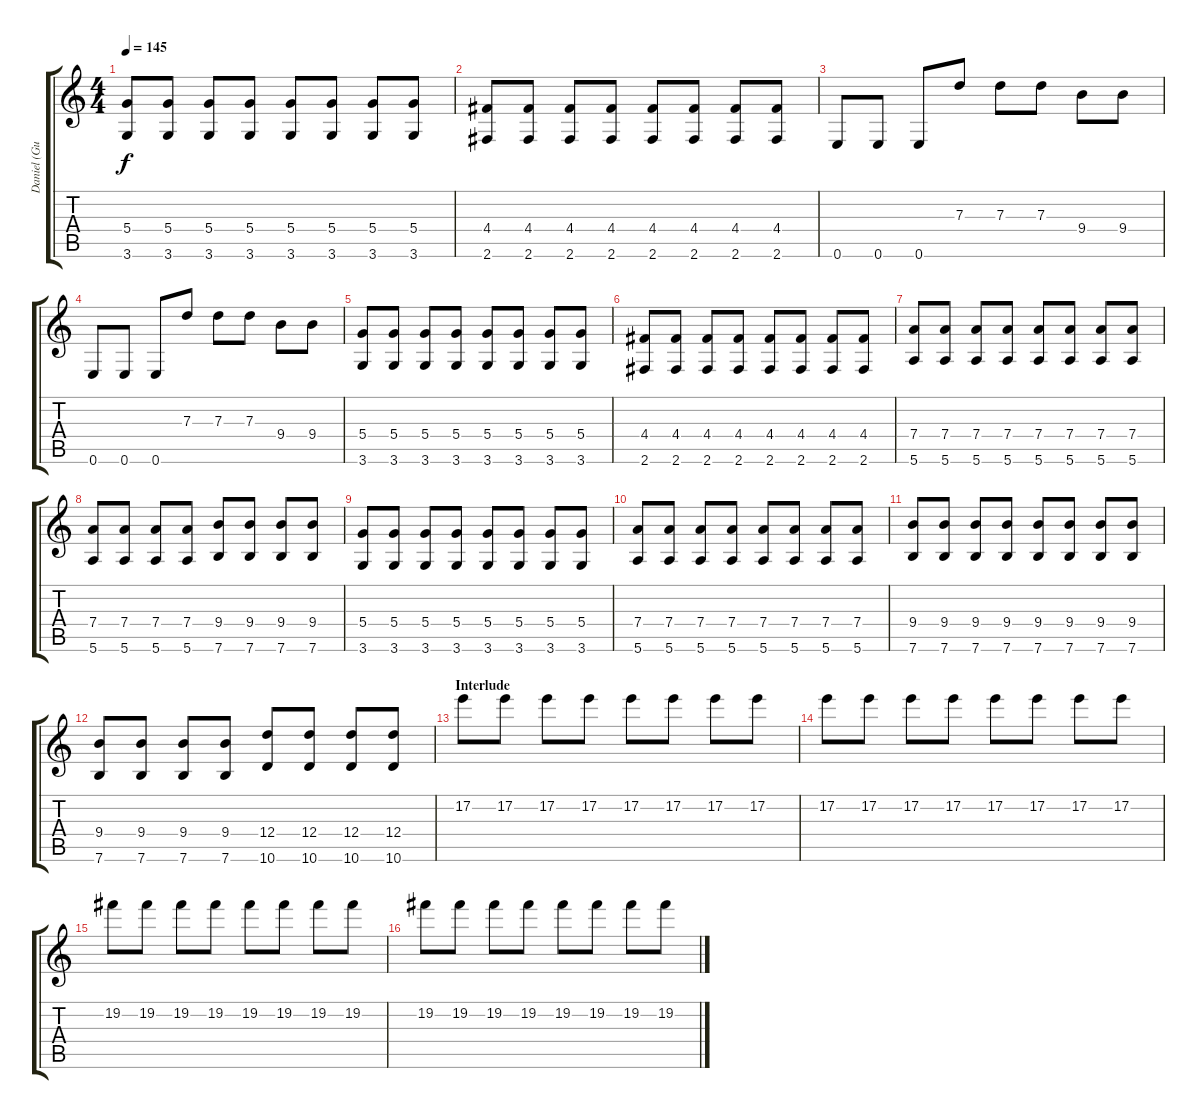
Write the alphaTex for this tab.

\track ("Daniel (Guitar)" "Daniel (Gu") {instrument distortionguitar}
\staff {score tabs}
\tuning (E4 B3 G3 D3 A2 E2) {hide}
\ts (4 4)
\tempo 145
\clef g2
\ks c
(5.4 3.6).8{dy f} (5.4 3.6).8 (5.4 3.6).8 (5.4 3.6).8 (5.4 3.6).8 (5.4 3.6).8 (5.4 3.6).8 (5.4 3.6).8 |
(4.4 2.6).8 (4.4 2.6).8 (4.4 2.6).8 (4.4 2.6).8 (4.4 2.6).8 (4.4 2.6).8 (4.4 2.6).8 (4.4 2.6).8 |
0.6.8 0.6.8 0.6.8 7.3.8 7.3.8 7.3.8 9.4.8 9.4.8 |
0.6.8 0.6.8 0.6.8 7.3.8 7.3.8 7.3.8 9.4.8 9.4.8 |
(5.4 3.6).8 (5.4 3.6).8 (5.4 3.6).8 (5.4 3.6).8 (5.4 3.6).8 (5.4 3.6).8 (5.4 3.6).8 (5.4 3.6).8 |
(4.4 2.6).8 (4.4 2.6).8 (4.4 2.6).8 (4.4 2.6).8 (4.4 2.6).8 (4.4 2.6).8 (4.4 2.6).8 (4.4 2.6).8 |
(7.4 5.6).8 (7.4 5.6).8 (7.4 5.6).8 (7.4 5.6).8 (7.4 5.6).8 (7.4 5.6).8 (7.4 5.6).8 (7.4 5.6).8 |
(7.4 5.6).8 (7.4 5.6).8 (7.4 5.6).8 (7.4 5.6).8 (9.4 7.6).8 (9.4 7.6).8 (9.4 7.6).8 (9.4 7.6).8 |
(5.4 3.6).8 (5.4 3.6).8 (5.4 3.6).8 (5.4 3.6).8 (5.4 3.6).8 (5.4 3.6).8 (5.4 3.6).8 (5.4 3.6).8 |
(7.4 5.6).8 (7.4 5.6).8 (7.4 5.6).8 (7.4 5.6).8 (7.4 5.6).8 (7.4 5.6).8 (7.4 5.6).8 (7.4 5.6).8 |
(9.4 7.6).8 (9.4 7.6).8 (9.4 7.6).8 (9.4 7.6).8 (9.4 7.6).8 (9.4 7.6).8 (9.4 7.6).8 (9.4 7.6).8 |
(9.4 7.6).8 (9.4 7.6).8 (9.4 7.6).8 (9.4 7.6).8 (12.4 10.6).8 (12.4 10.6).8 (12.4 10.6).8 (12.4 10.6).8 |
\section ("" "Interlude")
17.2.8 17.2.8 17.2.8 17.2.8 17.2.8 17.2.8 17.2.8 17.2.8 |
17.2.8 17.2.8 17.2.8 17.2.8 17.2.8 17.2.8 17.2.8 17.2.8 |
19.2.8 19.2.8 19.2.8 19.2.8 19.2.8 19.2.8 19.2.8 19.2.8 |
19.2.8 19.2.8 19.2.8 19.2.8 19.2.8 19.2.8 19.2.8 19.2.8
